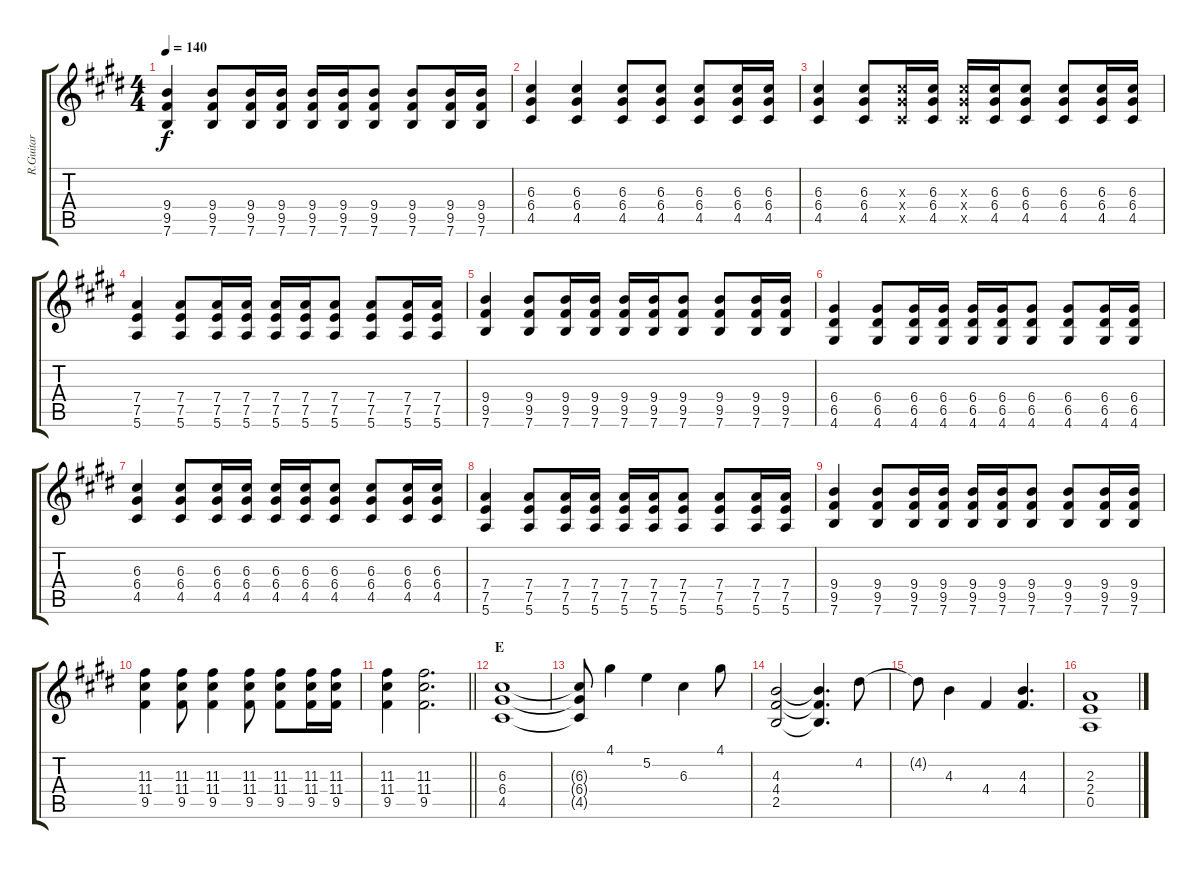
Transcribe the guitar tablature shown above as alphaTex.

\track ("R.Guitar" "R.Guitar") {instrument distortionguitar}
\staff {score tabs}
\tuning (E4 B3 G3 D3 A2 E2) {hide}
\ts (4 4)
\tempo 140
\clef g2
\ks c#minor
(9.4 9.5 7.6).4{dy f} (9.4 9.5 7.6).8 (9.4 9.5 7.6).16 (9.4 9.5 7.6).16 (9.4 9.5 7.6).16 (9.4 9.5 7.6).16 (9.4 9.5 7.6).8 (9.4 9.5 7.6).8 (9.4 9.5 7.6).16 (9.4 9.5 7.6).16 |
(6.3 6.4 4.5).4 (6.3 6.4 4.5).4 (6.3 6.4 4.5).8 (6.3 6.4 4.5).8 (6.3 6.4 4.5).8 (6.3 6.4 4.5).16 (6.3 6.4 4.5).16 |
(6.3 6.4 4.5).4 (6.3 6.4 4.5).8 (6.3{x} 6.4{x} 4.5{x}).16 (6.3 6.4 4.5).16 (6.3{x} 6.4{x} 4.5{x}).16 (6.3 6.4 4.5).16 (6.3 6.4 4.5).8 (6.3 6.4 4.5).8 (6.3 6.4 4.5).16 (6.3 6.4 4.5).16 |
(7.4 7.5 5.6).4 (7.4 7.5 5.6).8 (7.4 7.5 5.6).16 (7.4 7.5 5.6).16 (7.4 7.5 5.6).16 (7.4 7.5 5.6).16 (7.4 7.5 5.6).8 (7.4 7.5 5.6).8 (7.4 7.5 5.6).16 (7.4 7.5 5.6).16 |
(9.4 9.5 7.6).4 (9.4 9.5 7.6).8 (9.4 9.5 7.6).16 (9.4 9.5 7.6).16 (9.4 9.5 7.6).16 (9.4 9.5 7.6).16 (9.4 9.5 7.6).8 (9.4 9.5 7.6).8 (9.4 9.5 7.6).16 (9.4 9.5 7.6).16 |
(6.4 6.5 4.6).4 (6.4 6.5 4.6).8 (6.4 6.5 4.6).16 (6.4 6.5 4.6).16 (6.4 6.5 4.6).16 (6.4 6.5 4.6).16 (6.4 6.5 4.6).8 (6.4 6.5 4.6).8 (6.4 6.5 4.6).16 (6.4 6.5 4.6).16 |
(6.3 6.4 4.5).4 (6.3 6.4 4.5).8 (6.3 6.4 4.5).16 (6.3 6.4 4.5).16 (6.3 6.4 4.5).16 (6.3 6.4 4.5).16 (6.3 6.4 4.5).8 (6.3 6.4 4.5).8 (6.3 6.4 4.5).16 (6.3 6.4 4.5).16 |
(7.4 7.5 5.6).4 (7.4 7.5 5.6).8 (7.4 7.5 5.6).16 (7.4 7.5 5.6).16 (7.4 7.5 5.6).16 (7.4 7.5 5.6).16 (7.4 7.5 5.6).8 (7.4 7.5 5.6).8 (7.4 7.5 5.6).16 (7.4 7.5 5.6).16 |
(9.4 9.5 7.6).4 (9.4 9.5 7.6).8 (9.4 9.5 7.6).16 (9.4 9.5 7.6).16 (9.4 9.5 7.6).16 (9.4 9.5 7.6).16 (9.4 9.5 7.6).8 (9.4 9.5 7.6).8 (9.4 9.5 7.6).16 (9.4 9.5 7.6).16 |
(11.3 11.4 9.5).4 (11.3 11.4 9.5).8 (11.3 11.4 9.5).4 (11.3 11.4 9.5).8 (11.3 11.4 9.5).8 (11.3 11.4 9.5).16 (11.3 11.4 9.5).16 |
\barLineRight lightlight
(11.3 11.4 9.5).4 (11.3 11.4 9.5).2{d} |
\section ("" "E")
(6.3 6.4 4.5).1 |
(6.3{t} 6.4{t} 4.5{t}).8 4.1.4 5.2.4 6.3.4 4.1.8 |
(4.3 4.4 2.5).2 (4.3{t} 4.4{t} 2.5{t}).4{d} 4.2.8 |
4.2{t}.8 4.3.4 4.4.4 (4.3 4.4).4{d} |
(2.3 2.4 0.5).1
